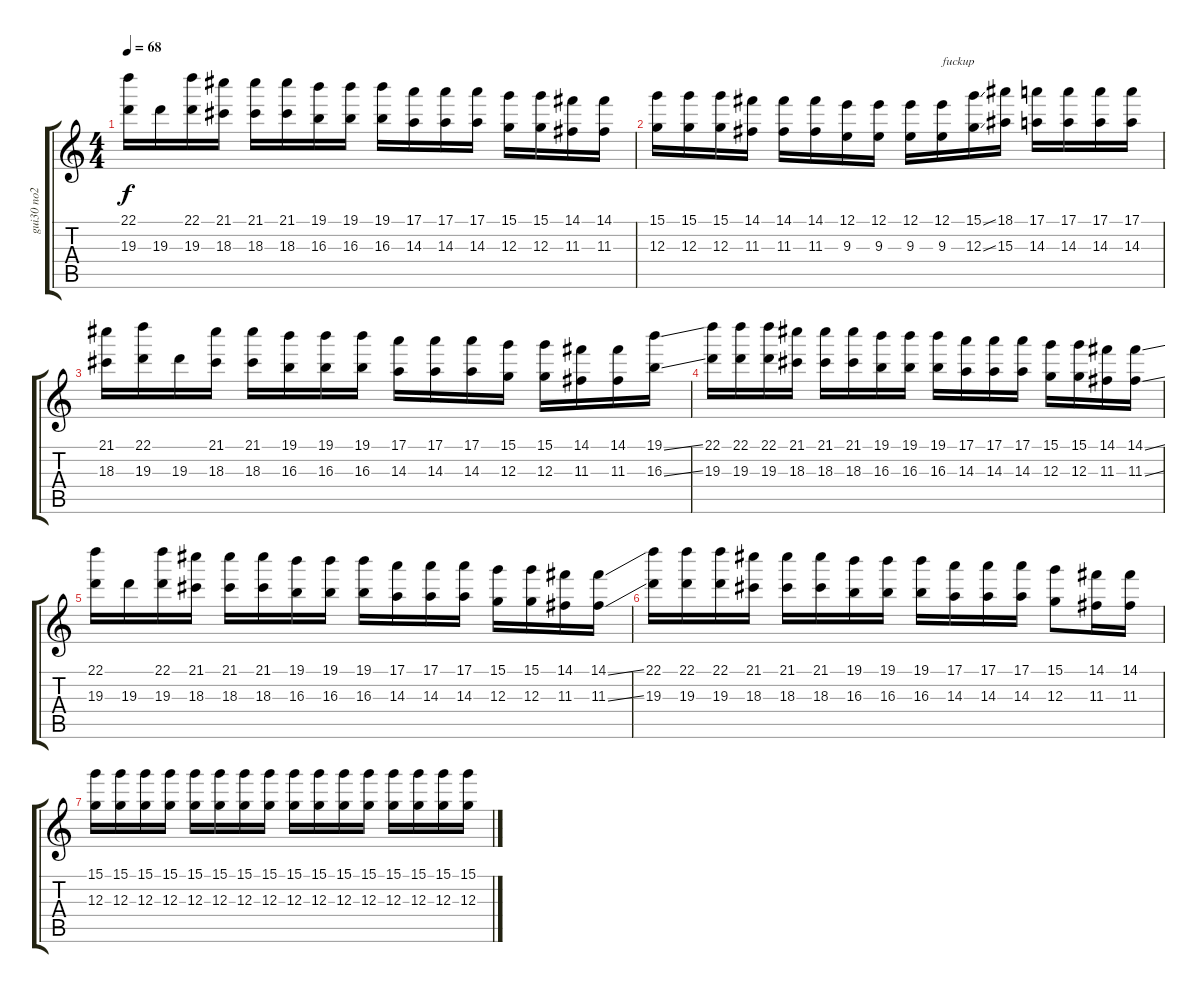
\track ("gui30 no2" "gui30 no2") {instrument distortionguitar}
\staff {score tabs}
\tuning (E4 B3 G3 D3 A2 E2) {hide}
\ts (4 4)
\tempo 68
\clef g2
\ks c
(22.1 19.3).16{dy f} 19.3.16 (22.1 19.3).16 (21.1 18.3).16 (21.1 18.3).16 (21.1 18.3).16 (19.1 16.3).16 (19.1 16.3).16 (19.1 16.3).16 (17.1 14.3).16 (17.1 14.3).16 (17.1 14.3).16 (15.1 12.3).16 (15.1 12.3).16 (14.1 11.3).16 (14.1 11.3).16 |
(15.1 12.3).16 (15.1 12.3).16 (15.1 12.3).16 (14.1 11.3).16 (14.1 11.3).16 (14.1 11.3).16 (12.1 9.3).16 (12.1 9.3).16 (12.1 9.3).16 (12.1 9.3).16{txt "fuckup"} (15.1{ss} 12.3{ss}).16 (18.1 15.3).16 (17.1 14.3).16 (17.1 14.3).16 (17.1 14.3).16 (17.1 14.3).16 |
(21.1 18.3).16 (22.1 19.3).16 19.3.16 (21.1 18.3).16 (21.1 18.3).16 (19.1 16.3).16 (19.1 16.3).16 (19.1 16.3).16 (17.1 14.3).16 (17.1 14.3).16 (17.1 14.3).16 (15.1 12.3).16 (15.1 12.3).16 (14.1 11.3).16 (14.1 11.3).16 (19.1{ss} 16.3{ss}).16 |
(22.1 19.3).16 (22.1 19.3).16 (22.1 19.3).16 (21.1 18.3).16 (21.1 18.3).16 (21.1 18.3).16 (19.1 16.3).16 (19.1 16.3).16 (19.1 16.3).16 (17.1 14.3).16 (17.1 14.3).16 (17.1 14.3).16 (15.1 12.3).16 (15.1 12.3).16 (14.1 11.3).16 (14.1{ss} 11.3{ss}).16 |
(22.1 19.3).16 19.3.16 (22.1 19.3).16 (21.1 18.3).16 (21.1 18.3).16 (21.1 18.3).16 (19.1 16.3).16 (19.1 16.3).16 (19.1 16.3).16 (17.1 14.3).16 (17.1 14.3).16 (17.1 14.3).16 (15.1 12.3).16 (15.1 12.3).16 (14.1 11.3).16 (14.1{ss} 11.3{ss}).16 |
(22.1 19.3).16 (22.1 19.3).16 (22.1 19.3).16 (21.1 18.3).16 (21.1 18.3).16 (21.1 18.3).16 (19.1 16.3).16 (19.1 16.3).16 (19.1 16.3).16 (17.1 14.3).16 (17.1 14.3).16 (17.1 14.3).16 (15.1 12.3).8 (14.1 11.3).16 (14.1 11.3).16 |
(15.1 12.3).16 (15.1 12.3).16 (15.1 12.3).16 (15.1 12.3).16 (15.1 12.3).16 (15.1 12.3).16 (15.1 12.3).16 (15.1 12.3).16 (15.1 12.3).16 (15.1 12.3).16 (15.1 12.3).16 (15.1 12.3).16 (15.1 12.3).16 (15.1 12.3).16 (15.1 12.3).16 (15.1 12.3).16
